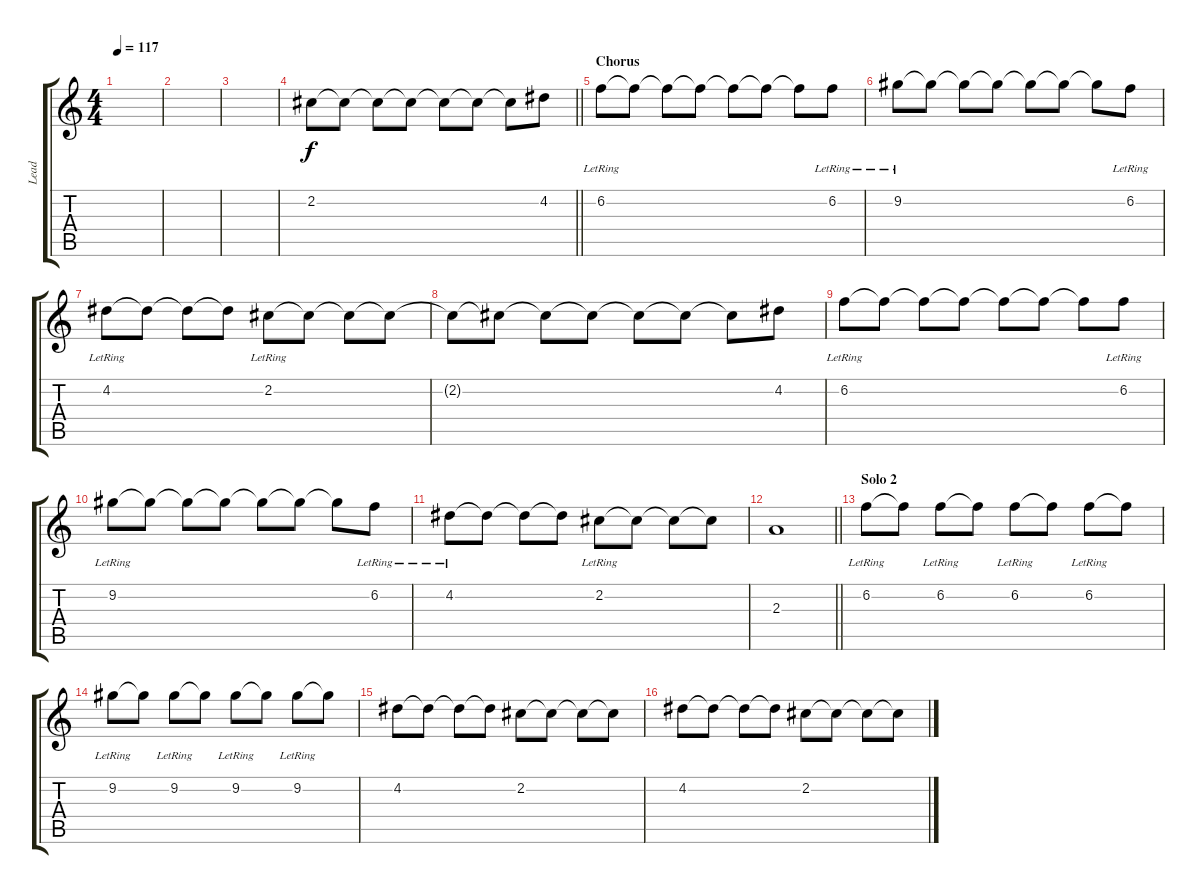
\track ("Lead" "Lead") {instrument overdrivenguitar}
\staff {score tabs}
\tuning (E4 B3 G3 D3 A2 E2) {hide}
\ts (4 4)
\tempo 117
\clef g2
\ks c
|
|
|
\barLineRight lightlight
2.2.8 2.2{t}.8 2.2{t}.8 2.2{t}.8 2.2{t}.8 2.2{t}.8 2.2{t}.8 4.2.8 |
\section ("" "Chorus")
6.2{lr}.8 6.2{t}.8 6.2{t}.8 6.2{t}.8 6.2{t}.8 6.2{t}.8 6.2{t}.8 6.2{lr}.8 |
9.2{lr}.8 9.2{t}.8 9.2{t}.8 9.2{t}.8 9.2{t}.8 9.2{t}.8 9.2{t}.8 6.2{lr}.8 |
4.2{lr}.8 4.2{t}.8 4.2{t}.8 4.2{t}.8 2.2{lr}.8 2.2{t}.8 2.2{t}.8 2.2{t}.8 |
2.2{t}.8 2.2{t}.8 2.2{t}.8 2.2{t}.8 2.2{t}.8 2.2{t}.8 2.2{t}.8 4.2.8 |
6.2{lr}.8 6.2{t}.8 6.2{t}.8 6.2{t}.8 6.2{t}.8 6.2{t}.8 6.2{t}.8 6.2{lr}.8 |
9.2{lr}.8 9.2{t}.8 9.2{t}.8 9.2{t}.8 9.2{t}.8 9.2{t}.8 9.2{t}.8 6.2{lr}.8 |
4.2{lr}.8 4.2{t}.8 4.2{t}.8 4.2{t}.8 2.2{lr}.8 2.2{t}.8 2.2{t}.8 2.2{t}.8 |
\barLineRight lightlight
2.3.1 |
\section ("" "Solo 2")
6.2{lr}.8 6.2{t}.8 6.2{lr}.8 6.2{t}.8 6.2{lr}.8 6.2{t}.8 6.2{lr}.8 6.2{t}.8 |
9.2{lr}.8 9.2{t}.8 9.2{lr}.8 9.2{t}.8 9.2{lr}.8 9.2{t}.8 9.2{lr}.8 9.2{t}.8 |
4.2.8 4.2{t}.8 4.2{t}.8 4.2{t}.8 2.2.8 2.2{t}.8 2.2{t}.8 2.2{t}.8 |
4.2.8 4.2{t}.8 4.2{t}.8 4.2{t}.8 2.2.8 2.2{t}.8 2.2{t}.8 2.2{t}.8
